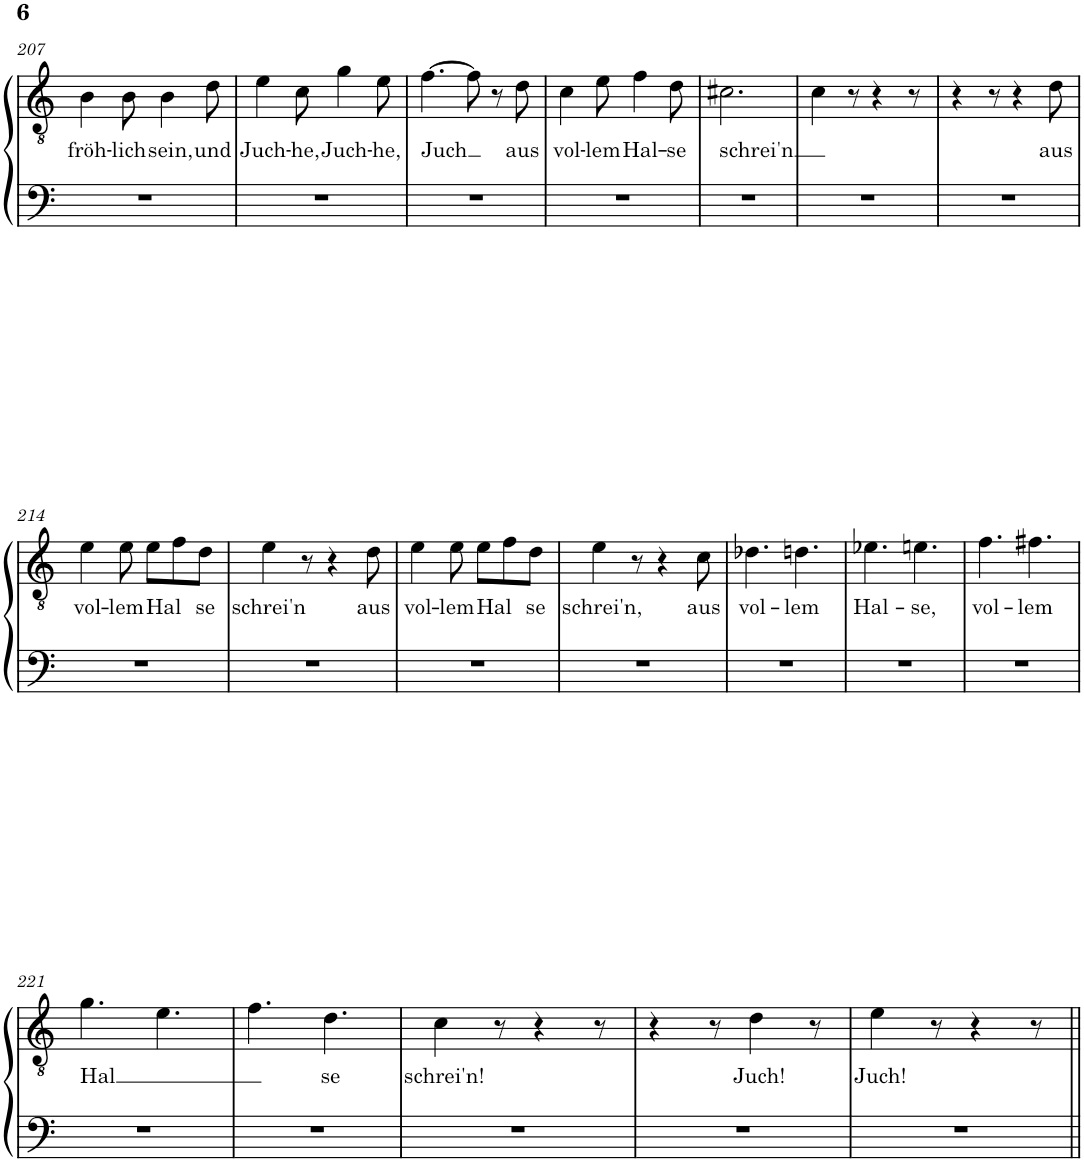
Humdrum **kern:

**kern	**kern	**text
*part1	*part1	*part1
*staff2	*staff1	*staff1
*I"Piano	*	*
*I'Pno.	*	*
!!LO:PB:g=z
*clefF4	*clefGv2	*
*k[]	*k[]	*
*M6/8	*M6/8	*
=207	=207	=207
!	!	!LO:LY:b
2.r	4B\	fröh-
!	!	!LO:LY:b
.	8B\	-lich
!	!	!LO:LY:b
.	4B\	sein,
!	!	!LO:LY:b
.	8d\	und
=208	=208	=208
!	!	!LO:LY:b
2.r	4e\	Juch-
!	!	!LO:LY:b
.	8c\	-he,
!	!	!LO:LY:b
.	4g\	Juch-
!	!	!LO:LY:b
.	8e\	-he,
=209	=209	=209
!	!	!LO:LY:b
2.r	[4.f\	Juch
.	8f\]	.
.	8r	.
!	!	!LO:LY:b
.	8d\	aus
=210	=210	=210
!	!	!LO:LY:b
2.r	4c\	vol-
!	!	!LO:LY:b
.	8e\	-lem
!	!	!LO:LY:b
.	4f\	Hal-
!	!	!LO:LY:b
.	8d\	-se
=211	=211	=211
!	!	!LO:LY:b
2.r	2.c#X\	schrei'n
=212	=212	=212
2.r	4c\	.
.	8r	.
.	4r	.
.	8r	.
=213	=213	=213
2.r	4r	.
.	8r	.
.	4r	.
!	!	!LO:LY:b
.	8d\	aus
!!LO:LB:g=z
=214	=214	=214
!	!	!LO:LY:b
2.r	4e\	vol-
!	!	!LO:LY:b
.	8e\	-lem
!	!	!LO:LY:b
.	8e\L	Hal
.	8f\	.
!	!	!LO:LY:b
.	8d\J	se
=215	=215	=215
!	!	!LO:LY:b
2.r	4e\	schrei'n
.	8r	.
.	4r	.
!	!	!LO:LY:b
.	8d\	aus
=216	=216	=216
!	!	!LO:LY:b
2.r	4e\	vol-
!	!	!LO:LY:b
.	8e\	-lem
!	!	!LO:LY:b
.	8e\L	Hal
.	8f\	.
!	!	!LO:LY:b
.	8d\J	se
=217	=217	=217
!	!	!LO:LY:b
2.r	4e\	schrei'n,
.	8r	.
.	4r	.
!	!	!LO:LY:b
.	8c\	aus
=218	=218	=218
!	!	!LO:LY:b
2.r	4.d-X\	vol-
!	!	!LO:LY:b
.	4.dn\	-lem
=219	=219	=219
!	!	!LO:LY:b
2.r	4.e-X\	Hal-
!	!	!LO:LY:b
.	4.en\	-se,
=220	=220	=220
!	!	!LO:LY:b
2.r	4.f\	vol-
!	!	!LO:LY:b
.	4.f#X\	-lem
!!LO:LB:g=z
=221	=221	=221
!	!	!LO:LY:b
2.r	4.g\	Hal
.	4.e\	.
=222	=222	=222
2.r	4.f\	.
!	!	!LO:LY:b
.	4.d\	se
=223	=223	=223
!	!	!LO:LY:b
2.r	4c\	schrei'n!
.	8r	.
.	4r	.
.	8r	.
=224	=224	=224
2.r	4r	.
.	8r	.
!	!	!LO:LY:b
.	4d\	Juch!
.	8r	.
=225	=225	=225
!	!	!LO:LY:b
2.r	4e\	Juch!
.	8r	.
.	4r	.
.	8r	.
=||	=||	=||
*-	*-	*-
